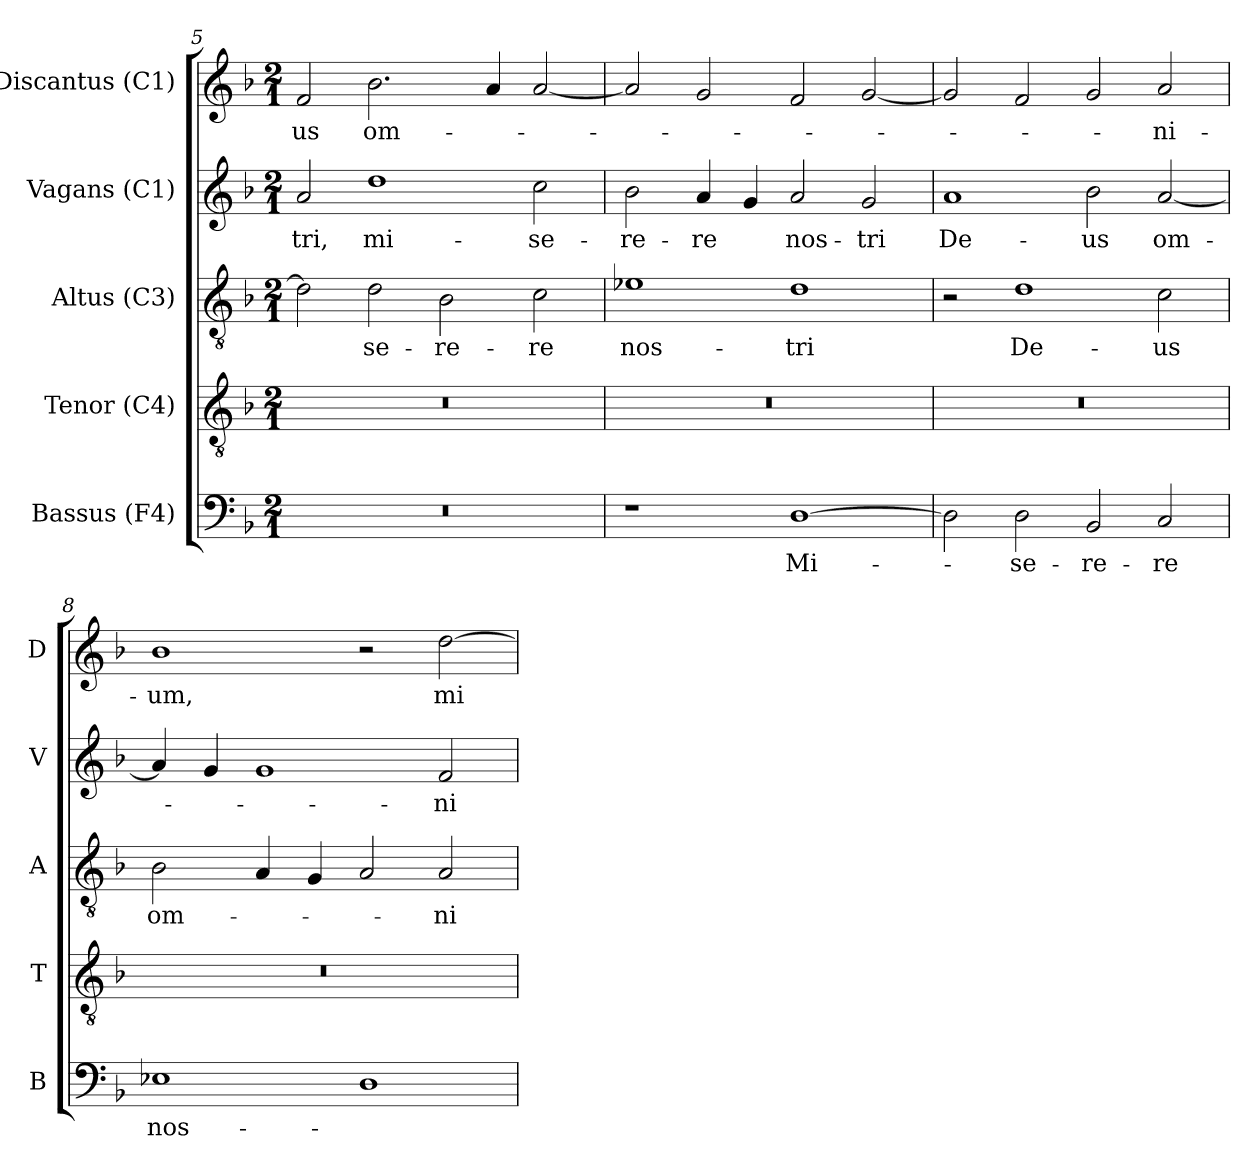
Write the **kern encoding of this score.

**kern	**text	**kern	**kern	**text	**kern	**text	**kern	**text
*part5	*part5	*part4	*part3	*part3	*part2	*part2	*part1	*part1
*staff5	*staff5	*staff4	*staff3	*staff3	*staff2	*staff2	*staff1	*staff1
*I"Bassus (F4)	*	*I"Tenor (C4)	*I"Altus (C3)	*	*I"Vagans (C1)	*	*I"Discantus (C1)	*
*I'B	*	*I'T	*I'A	*	*I'V	*	*I'D	*
*clefF4	*	*clefGv2	*clefGv2	*	*clefG2	*	*clefG2	*
*k[b-]	*	*k[b-]	*k[b-]	*	*k[b-]	*	*k[b-]	*
*F:	*	*F:	*F:	*	*F:	*	*F:	*
*M2/1	*	*M2/1	*M2/1	*	*M2/1	*	*M2/1	*
=5	=5	=5	=5	=5	=5	=5	=5	=5
!LO:N:vis=1	!	!LO:N:vis=1	!	!	!	!	!	!
!	!	!	!	!	!	!LO:LY:b:color=#000000	!	!
!	!	!	!	!	!	!	!	!LO:LY:b:color=#000000
0r	.	0r	2di\]	.	2ai/	-tri,	2fi/	-us
!	!	!	!	!LO:LY:b:color=#000000	!	!	!	!
!	!	!	!	!	!	!LO:LY:b:color=#000000	!	!
!	!	!	!	!	!	!	!	!LO:LY:b:color=#000000
.	.	.	2di\	-se-	1ddi	mi-	2.b-i\	om-
!	!	!	!	!LO:LY:b:color=#000000	!	!	!	!
.	.	.	2B-i\	-re-	.	.	.	.
.	.	.	.	.	.	.	4ai/	.
!	!	!	!	!LO:LY:b:color=#000000	!	!	!	!
!	!	!	!	!	!	!LO:LY:b:color=#000000	!	!
.	.	.	2ci\	-re	2cci\	-se-	[2ai/	.
!!LO:LB:g=z
=6	=6	=6	=6	=6	=6	=6	=6	=6
!	!	!LO:N:vis=1	!	!	!	!	!	!
!	!	!	!	!LO:LY:b:color=#000000	!	!	!	!
!	!	!	!	!	!	!LO:LY:b:color=#000000	!	!
1r	.	0r	1e-i	nos-	2b-i\	-re-	2ai/]	.
!	!	!	!	!	!	!LO:LY:b:color=#000000	!	!
.	.	.	.	.	4ai/	-re	2gi/	.
.	.	.	.	.	4gi/	.	.	.
!	!LO:LY:b:color=#000000	!	!	!	!	!	!	!
!	!	!	!	!LO:LY:b:color=#000000	!	!	!	!
!	!	!	!	!	!	!LO:LY:b:color=#000000	!	!
[1Di	Mi-	.	1di	-tri	2ai/	nos-	2fi/	.
!	!	!	!	!	!	!LO:LY:b:color=#000000	!	!
.	.	.	.	.	2gi/	-tri	[2gi/	.
=7	=7	=7	=7	=7	=7	=7	=7	=7
!	!	!LO:N:vis=1	!	!	!	!	!	!
!	!	!	!	!	!	!LO:LY:b:color=#000000	!	!
2Di\]	.	0r	2r	.	1ai	De-	2gi/]	.
!	!LO:LY:b:color=#000000	!	!	!	!	!	!	!
!	!	!	!	!LO:LY:b:color=#000000	!	!	!	!
2Di\	-se-	.	1di	De-	.	.	2fi/	.
!	!LO:LY:b:color=#000000	!	!	!	!	!	!	!
!	!	!	!	!	!	!LO:LY:b:color=#000000	!	!
2BB-i/	-re-	.	.	.	2b-i\	-us	2gi/	.
!	!LO:LY:b:color=#000000	!	!	!	!	!	!	!
!	!	!	!	!LO:LY:b:color=#000000	!	!	!	!
!	!	!	!	!	!	!LO:LY:b:color=#000000	!	!
!	!	!	!	!	!	!	!	!LO:LY:b:color=#000000
2Ci/	-re	.	2ci\	-us	[2ai/	om-	2ai/	-ni-
=8	=8	=8	=8	=8	=8	=8	=8	=8
!	!LO:LY:b:color=#000000	!LO:N:vis=1	!	!	!	!	!	!
!	!	!	!	!LO:LY:b:color=#000000	!	!	!	!
!	!	!	!	!	!	!	!	!LO:LY:b:color=#000000
1E-i	nos-	0r	2B-i\	om-	4ai/]	.	1b-i	-um,
.	.	.	.	.	4gi/	.	.	.
.	.	.	4Ai/	.	1gi	.	.	.
.	.	.	4Gi/	.	.	.	.	.
1Di	.	.	2Ai/	.	.	.	2r	.
!	!	!	!	!LO:LY:b:color=#000000	!	!	!	!
!	!	!	!	!	!	!LO:LY:b:color=#000000	!	!
!	!	!	!	!	!	!	!	!LO:LY:b:color=#000000
.	.	.	2Ai/	-ni-	2fi/	-ni-	[2ddi\	mi-
=	=	=	=	=	=	=	=	=
*-	*-	*-	*-	*-	*-	*-	*-	*-
